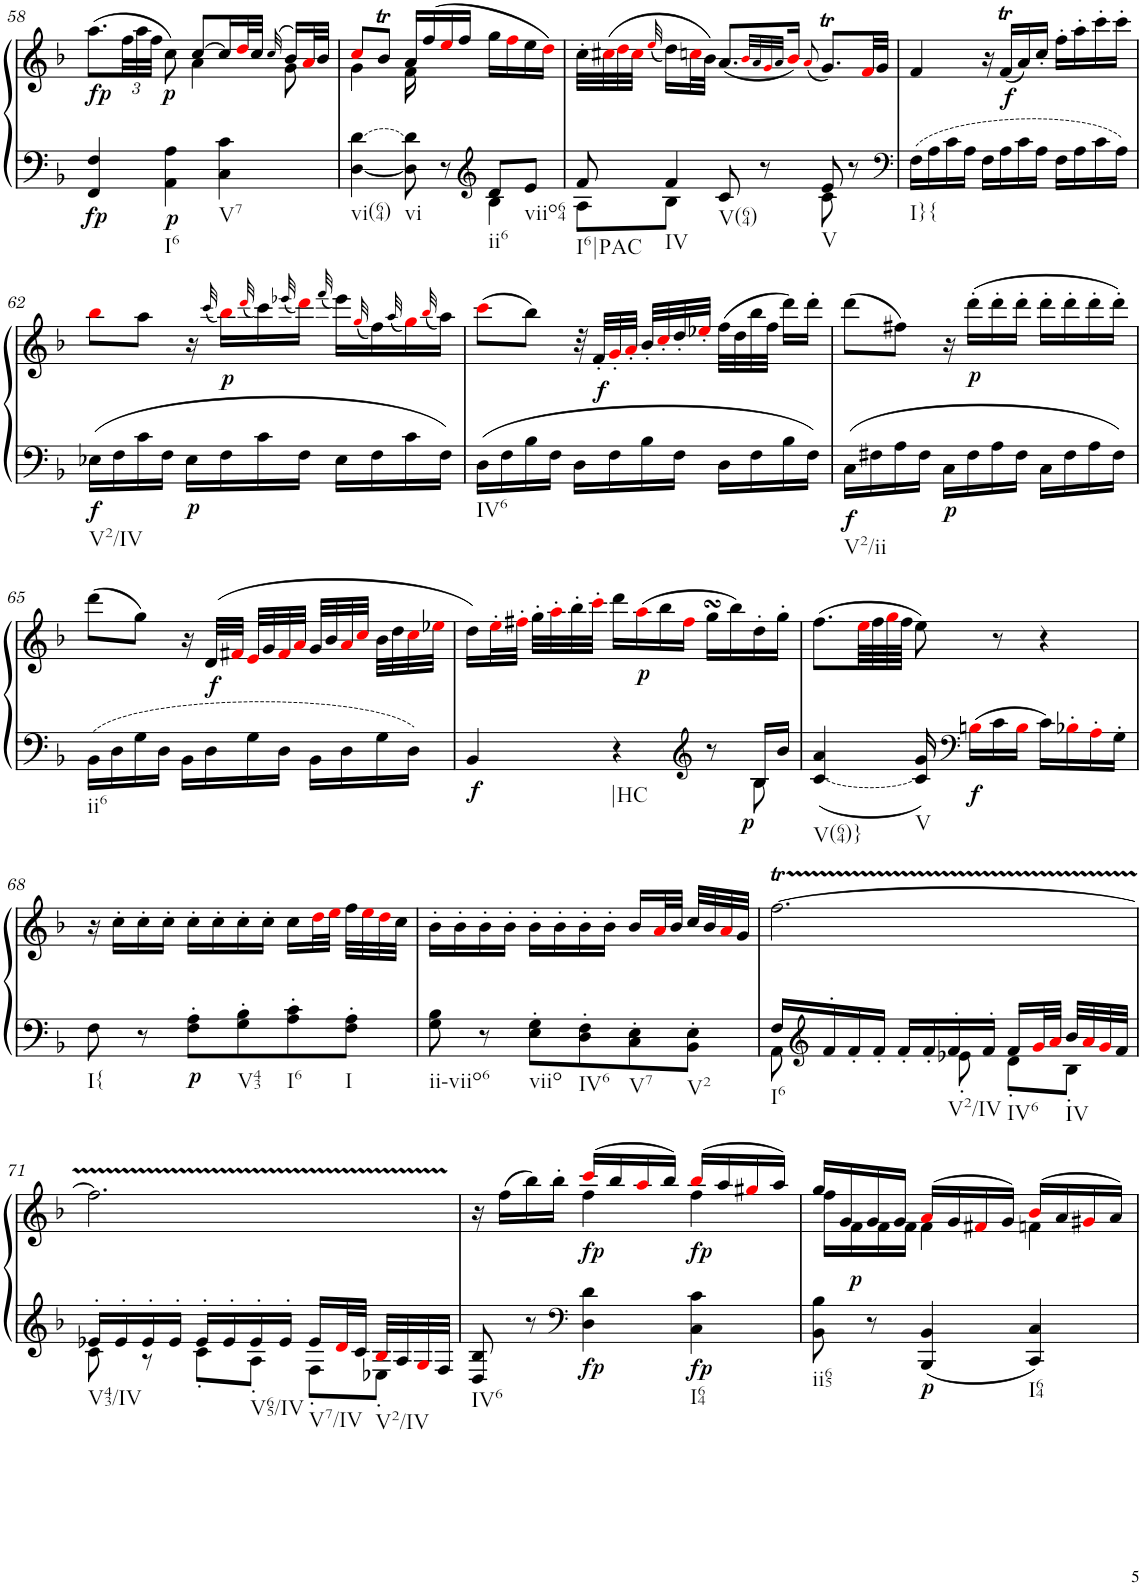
**kern	**kern	**dynam
*part1	*part1	*part1
*staff2	*staff1	*staff1/2
*I"Piano	*	*
*I'Pno.	*	*
!!LO:PB:g=z
*clefF4	*clefG2	*
*k[b-]	*k[b-]	*
*M3/4	*M3/4	*
=58	=58	=58
*	*^	*
!	!	!	!LO:DY:b=2
!	!	!	!LO:DY:n=1:b
4FF/ 4F/	(>8.aa\L	4.ryy	fp fp
*	*Xbrackettup	*	*
.	48ff\LL	.	.
.	48aa\	.	.
.	48ff\JJJ	.	.
!LO:TX:b:t=I6	!	!	!
!	!	!	!LO:DY:n=2:b=2
!	!	!	!LO:DY:n=3:b
4AA\ 4A\	8cc\)	.	p p
.	[8cc/L	4a\	.
!LO:TX:b:t=V7	!	!	!
4C\ 4c\	16cc/L]	.	.
.	32ddi/L	.	.
.	32cc/JJJ	.	.
.	(>32qcc/	.	.
.	16b-/LL)	8g\	.
.	32ai/L	.	.
.	32b-/JJJ	.	.
=59	=59	=59	=59
!LO:TX:b:t=vi(64)	!	!	!
!LO:T:n=2:dash	!	!	!
*^	*	*	*
[<4D\ [>4d\	2ryy	8cci/L	4g\	.
.	.	8b-T/J	.	.
!LO:TX:b:t=vi	!	!	!	!
8D\] 8d\]	.	16a/LL	16f\	.
.	.	(16ff/	16ryy	.
8r	.	16eei/	8ryy	.
.	.	16ff/JJ	.	.
*clefG2	*	*	*	*
!LO:TX:b:t=ii6	!	!	!	!
8d/L	4B-\	16gg\LL	4ryy	.
.	.	16ffi\	.	.
!LO:TX:b:t=viio64	!	!	!	!
8e/J	.	16ee\	.	.
.	.	16ddi\JJ)	.	.
*	*	*v	*v	*
=60	=60	=60	=60
!LO:TX:b:t=I6|PAC	!	!	!
8f/	8A\L	32cc'\LLL	.
.	.	(32cc#Xi\	.
.	.	32ddi\	.
.	.	32cc#i\JJJ	.
.	.	(32qeei/	.
!LO:TX:b:t=IV	!	!	!
!LO:TX:b:t=V(64)	!	!	!
4f/	8B-\J	16dd\LL)	.
.	.	32ccni\L	.
.	.	32b-\JJJ)	.
.	8c/	(8.a/L	.
8r	8ryy	.	.
.	.	32qb-i/LLL	.
.	.	32qa/	.
.	.	32qgi/	.
.	.	32qa/JJJ	.
.	.	16b-i/Jk)	.
.	.	(8qai/	.
!LO:TX:b:t=V	!	!	!
8e/	8c\	8.gT/L)	.
8r	8ryy	.	.
.	.	32fi/LL	.
.	.	32g/JJJ	.
*v	*v	*	*
=61	=61	=61
*clefF4	*	*
!LO:TX:b:t=I}{	!	!
16F\LL	4f/	.
16A\	.	.
16c\	.	.
16A\JJ	.	.
16F\LL	16r	.
!	!	!LO:DY:b
16A\	(16fT/LL	f
16c\	16a/)	.
16A\JJ	16cc'/JJ	.
16F\LL	16ff'\LL	.
16A\	16aa'\	.
16c\	16ccc'\	.
16A\JJ	16ccc'\JJ	.
!!LO:LB:g=z
=62	=62	=62
!LO:TX:b:t=V2/IV	!	!
!	!	!LO:DY:b=2
16E-X\LL	8bb-i\L	f
16F\	.	.
16c\	8aa\J	.
16F\JJ	.	.
!	!	!LO:DY:b=2
16E-\LL	16r	p
.	(32qccc/	.
!	!	!LO:DY:b
16F\	16bb-i\LL)	p
.	(32qdddi/	.
16c\	16ccc\)	.
.	(32qeee-X/	.
16F\JJ	16dddi\JJ)	.
.	(32qfff/	.
16E-\LL	16eee-\LL)	.
.	(32qggi/	.
16F\	16ff\)	.
.	(32qaa/	.
16c\	16ggi\)	.
.	(32qbb-i/	.
16F\JJ	16aa\JJ)	.
=63	=63	=63
!LO:TX:b:t=IV6	!	!
16D\LL	(8ccci\L	.
16F\	.	.
16B-\	8bb-\J)	.
16F\JJ	.	.
16D\LL	32r	.
!	!	!LO:DY:b
.	32f'/LLL	f
16F\	32g'i/	.
.	32a'i/JJJ	.
16B-\	32b-'/LLL	.
.	32cc'i/	.
16F\JJ	32dd'/	.
.	32ee-X'i/JJJ	.
16D\LL	(32ff\LLL	.
.	32dd\	.
16F\	32bb-\	.
.	32ff\JJJ	.
16B-\	16ddd\LL)	.
16F\JJ	16ddd'\JJ	.
=64	=64	=64
!LO:TX:b:t=V2/ii	!	!
!	!	!LO:DY:b=2
16C\LL	(8ddd\L	f
16F#X\	.	.
16A\	8ff#X\J)	.
16F#\JJ	.	.
!	!	!LO:DY:b=2
16C\LL	16r	p
!	!	!LO:DY:b
16F#\	(16ddd'\LL	p
16A\	16ddd'\	.
16F#\JJ	16ddd'\JJ	.
16C\LL	16ddd'\LL	.
16F#\	16ddd'\	.
16A\	16ddd'\	.
16F#\JJ	16ddd'\JJ)	.
!!LO:LB:g=z
=65	=65	=65
!LO:TX:b:t=ii6	!	!
16BB-\LL	(8ddd\L	.
16D\	.	.
16G\	8gg\J)	.
16D\JJ	.	.
16BB-\LL	16r	.
!	!	!LO:DY:b
16D\	(32d/LLL	f
.	32f#Xi/JJJ	.
16G\	32ei/LLL	.
.	32g/	.
16D\JJ	32f#i/	.
.	32ai/JJJ	.
16BB-\LL	32g/LLL	.
.	32b-/	.
16D\	32ai/	.
.	32cci/JJJ	.
16G\	32b-\LLL	.
.	32dd\	.
16D\JJ	32cci\	.
.	32ee-Xi\JJJ	.
=66	=66	=66
*^	*	*
!	!	!	!LO:DY:b=2
4BB-/	8ryy	16dd\LL)	f
.	.	32ee'i\L	.
.	.	32ff#X'i\JJJ	.
*v	*v	*	*
.	32gg'\LLL	.
.	32aa'i\	.
.	32bb-'\	.
.	32ccc'i\JJJ	.
!LO:TX:b:t=|HC	!	!
4r	16ddd\LL	.
!	!	!LO:DY:b
.	(16aai\	p
.	16bb-\	.
.	16ff#i\JJ	.
*clefG2	*	*
8r	16ggsSSS\LL	.
.	16bb-\)	.
*^	*	*
!	!	!	!LO:DY:b=2
16B-/LL	8B-\	16dd'\	p
16b-/JJ	.	16gg'\JJ	.
*v	*v	*	*
=67	=67	=67
!LO:TX:b:t=V(64)}	!	!
!LO:T:n=1:dash	!	!
[<4c/ 4a/	(8.ff\L	.
.	64eei\LLL	.
.	64ff\	.
.	64ggi\	.
.	64ff\JJJJ	.
!LO:TX:b:t=V	!	!
16c/] 16g/	8ee\)	.
*clefF4	*	*
!	!	!LO:DY:b=2
16Bni\LL	.	f
16c\	8r	.
16Bi\JJ	.	.
16c\LL	4r	.
16B-X'i\	.	.
16A'i\	.	.
16G'\JJ	.	.
!!LO:LB:g=z
=68	=68	=68
!LO:TX:b:t=I{	!	!
8F\	16r	.
.	16cc'\LL	.
8r	16cc'\	.
.	16cc'\JJ	.
!	!	!LO:DY:b=2
8F\' 8A\'L	16cc'\LL	p
.	16cc'\	.
!LO:TX:b:t=V43	!	!
8G\' 8B-\'	16cc'\	.
.	16cc'\JJ	.
!LO:TX:b:t=I6	!	!
8A\' 8c\'	16cc\LL	.
.	32ddi\L	.
.	32eei\JJJ	.
!LO:TX:b:t=I	!	!
8F\' 8A\'J	32ff\LLL	.
.	32eei\	.
.	32ddi\	.
.	32cc\JJJ	.
=69	=69	=69
!LO:TX:b:t=ii-viio6	!	!
8G\ 8B-\	16b-'\LL	.
.	16b-'\	.
8r	16b-'\	.
.	16b-'\JJ	.
!LO:TX:b:t=viio	!	!
8E\' 8G\'L	16b-'\LL	.
.	16b-'\	.
!LO:TX:b:t=IV6	!	!
8D\' 8F\'	16b-'\	.
.	16b-'\JJ	.
!LO:TX:b:t=V7	!	!
8C\' 8E\'	16b-/LL	.
.	32ai/L	.
.	32b-/JJJ	.
!LO:TX:b:t=V2	!	!
8BB-\' 8E\'J	32cc/LLL	.
.	32b-/	.
.	32ai/	.
.	32g/JJJ	.
=70	=70	=70
*^	*	*
!LO:TX:b:t=I6	!	!	!
16F/LL	8AA\	[2.ffT\	.
*clefG2	*	*	*
16f'/	.	.	.
16f'/	4ryy	.	.
16f'/JJ	.	.	.
16f'/LL	.	.	.
16f'/	.	.	.
!LO:TX:b:t=V2/IV	!	!	!
16f'/	8e-X'\	.	.
16f'/JJ	.	.	.
!LO:TX:b:t=IV6	!	!	!
16f/LL	8d'\L	.	.
32gi/L	.	.	.
32ai/JJJ	.	.	.
!LO:TX:b:t=IV	!	!	!
32b-/LLL	8B-'\J	.	.
32ai/	.	.	.
32gi/	.	.	.
32f/JJJ	.	.	.
!!LO:LB:g=z
=71	=71	=71	=71
!LO:TX:b:t=V43/IV	!	!	!
16e-X'/LL	8c\	2.ffTTT\]	.
16e-'/	.	.	.
16e-'/	8r	.	.
16e-'/JJ	.	.	.
16e-'/LL	8c'\L	.	.
16e-'/	.	.	.
!LO:TX:b:t=V65/IV	!	!	!
16e-'/	8A'\J	.	.
16e-'/JJ	.	.	.
!LO:TX:b:t=V7/IV	!	!	!
16e-/LL	8F'\L	.	.
32di/L	.	.	.
32c/JJJ	.	.	.
!LO:TX:b:t=V2/IV	!	!	!
32B-i/LLL	8E-X'\J	.	.
32A/	.	.	.
32Gi/	.	.	.
32F/JJJ	.	.	.
*v	*v	*	*
=72	=72	=72
*	*^	*
!LO:TX:b:t=IV6	!	!	!
8D/ 8B-/	16r	4ryy	.
.	(>16ff\LL	.	.
8r	16bb-\)	.	.
.	16bb-'>\JJ	.	.
*clefF4	*	*	*
!	!	!	!LO:DY:b=2
!	!	!	!LO:DY:n=1:b
4D\ 4d\	(16ccci/LL	4ff\	fp fp
.	16bb-/	.	.
.	16aai/	.	.
.	16bb-/JJ)	.	.
!LO:TX:b:t=I64	!	!	!
!	!	!	!LO:DY:n=2:b=2
!	!	!	!LO:DY:n=3:b
4C\ 4c\	(16bb-i/LL	4ff\	fp fp
.	16aa/	.	.
.	16gg#Xi/	.	.
.	16aa/JJ)	.	.
=73	=73	=73	=73
!LO:TX:b:t=ii65	!	!	!
8BB-\ 8B-\	16gg/LL	16ff\LL	.
.	16g/	16f\	.
!	!	!	!LO:DY:a=2
8r	16g/	16f\	p
.	16g/JJ	16f\JJ	.
!	!	!	!LO:DY:b=2
4BBB-/ 4BB-/	(16ai/LL	4f\	p
.	16g/	.	.
.	16f#Xi/	.	.
.	16g/JJ)	.	.
!LO:TX:b:t=I64	!	!	!
4CC/ 4C/	(16b-i/LL	4fn\	.
.	16a/	.	.
.	16g#Xi/	.	.
.	16a/JJ)	.	.
*	*v	*v	*
=	=	=
*-	*-	*-
